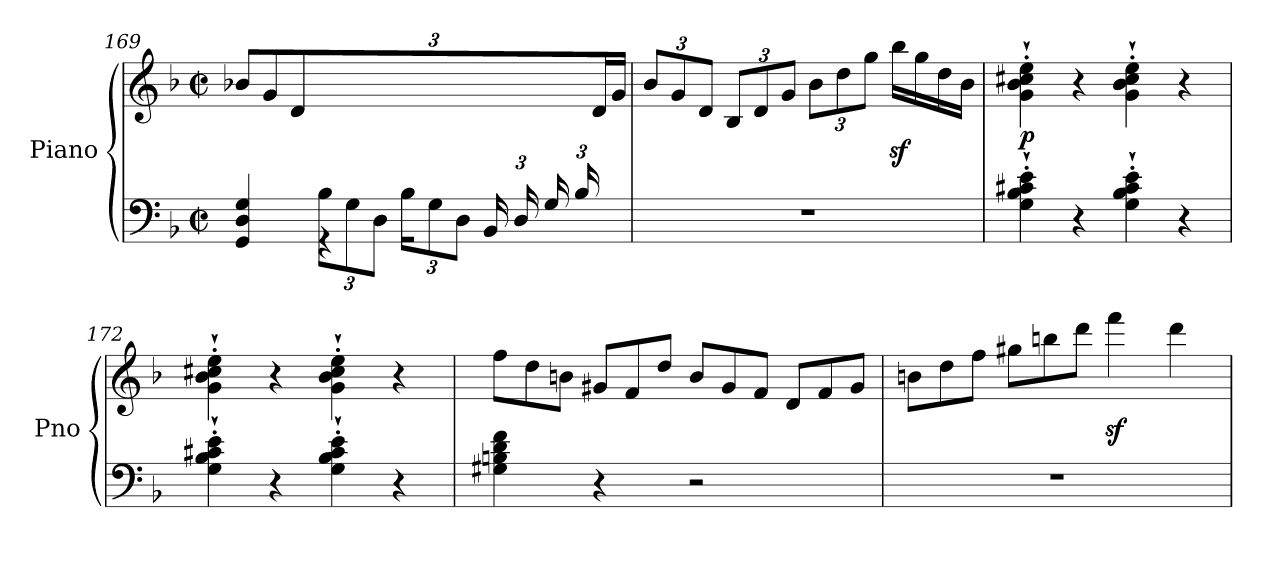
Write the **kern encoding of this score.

**kern	**kern	**dynam
*part1	*part1	*part1
*staff2	*staff1	*staff1/2
*I"Piano	*	*
*I'Pno	*	*
*clefF4	*clefG2	*
*k[b-]	*k[b-]	*
*M4/4	*M4/4	*
*met(c|)	*met(c|)	*
=169	=169	=169
*^	*	*
*	*	*Xbrackettup	*
4ryy	4GG/ 4D/ 4G/	12b-X/L	.
.	.	12g/	.
.	.	12d/J	.
*Xbrackettup	*	*	*
12B-\L	4rGG	3%2ryy	.
12G\	.	.	.
12D\J	.	.	.
12B-\L	2rGG	.	.
12G\	.	.	.
12D\J	.	.	.
24BB-/LL	.	.	.
24D/	.	.	.
24G/	.	.	.
24B-/	.	.	.
12ryy	.	24d/	.
.	.	24g/JJ	.
*v	*v	*	*
=170	=170	=170
1r	12b-/L	.
.	12g/	.
.	12d/J	.
.	12B-/L	.
.	12d/	.
.	12g/J	.
.	12b-\L	.
.	12dd\	.
.	12gg\J	.
.	16bb-z<\LL	.
.	16gg\	.
.	16dd\	.
.	16b-\JJ	.
=171	=171	=171
!	!	!LO:DY:b
4G\'` 4B-\'` 4c#X\'` 4e\'`	4g\'` 4b-\'` 4cc#X\'` 4ee\'`	p
4r	4r	.
4G\'` 4B-\'` 4c#\'` 4e\'`	4g\'` 4b-\'` 4cc#\'` 4ee\'`	.
4r	4r	.
!!LO:LB:g=z
=172	=172	=172
4G\'` 4B-\'` 4c#X\'` 4e\'`	4g\'` 4b-\'` 4cc#X\'` 4ee\'`	.
4r	4r	.
4G\'` 4B-\'` 4c#\'` 4e\'`	4g\'` 4b-\'` 4cc#\'` 4ee\'`	.
4r	4r	.
=173	=173	=173
*	*Xtuplet	*
4G#X\ 4Bn\ 4d\ 4f\	12ff\L	.
.	12dd\	.
.	12bn\J	.
4r	12g#X/L	.
.	12f/	.
.	12dd/J	.
2r	12b/L	.
.	12g#/	.
.	12f/J	.
.	12d/L	.
.	12f/	.
.	12g#/J	.
=174	=174	=174
1r	12bn\L	.
.	12dd\	.
.	12ff\J	.
.	12gg#X\L	.
.	12bbn\	.
.	12ddd\J	.
.	4fffz<\	.
.	4ddd\	.
=	=	=
*-	*-	*-
